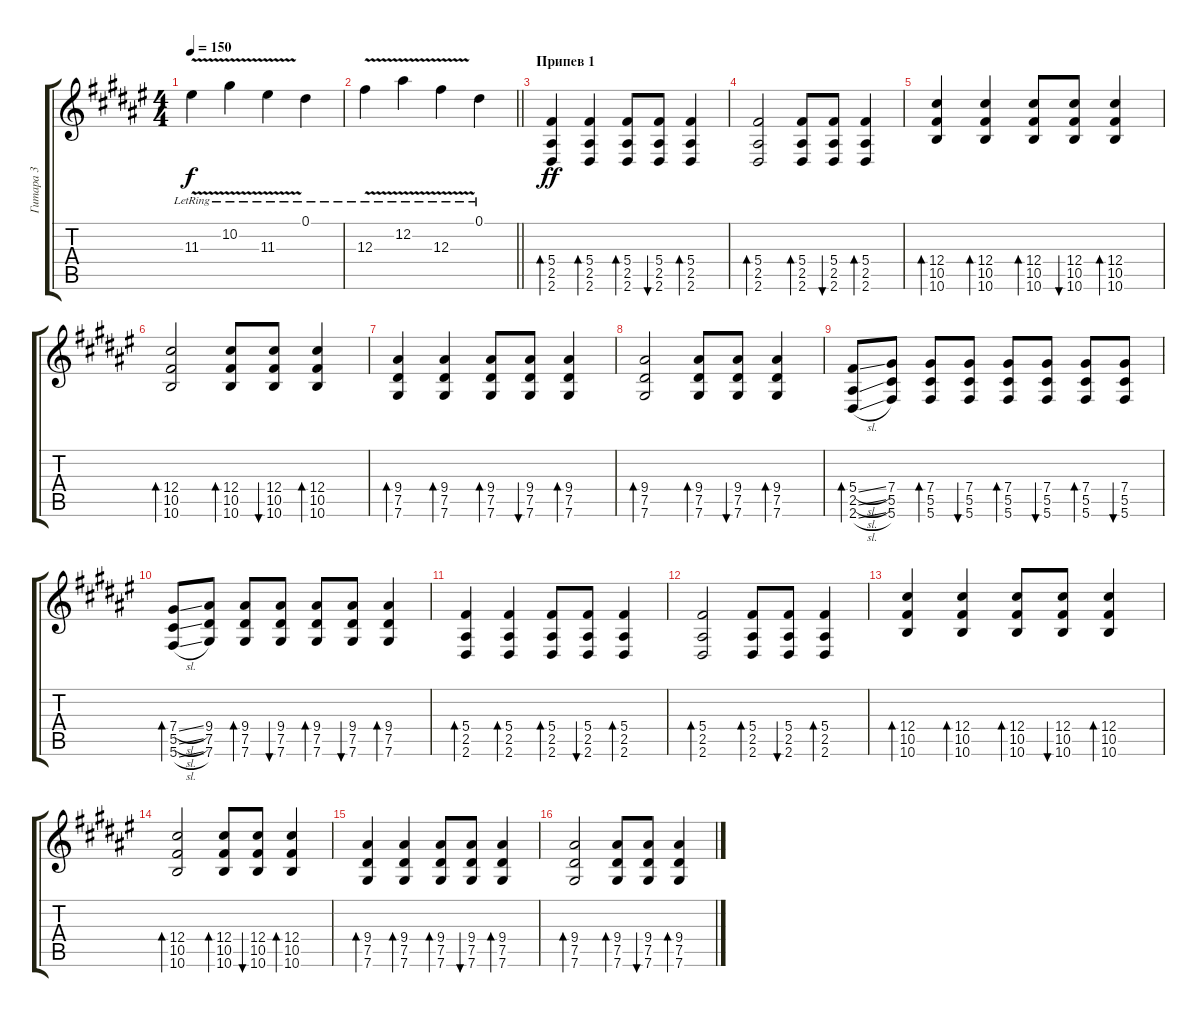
\track ("Гитара 3" "Гитара 3") {instrument electricguitarjazz}
\staff {score tabs}
\tuning (Eb4 Bb3 Gb3 Db3 Ab2 Db2) {hide}
\ts (4 4)
\tempo 150
\clef g2
\ks d#minor
11.3{v lr}.4{dy f} 10.2{v lr}.4 11.3{v lr}.4 0.1{lr}.4 |
\barLineRight lightlight
12.3{v lr}.4 12.2{v lr}.4 12.3{v lr}.4 0.1{lr}.4 |
\section ("" "Припев 1")
(5.4 2.5 2.6).4{bd 60 dy ff} (5.4 2.5 2.6).4{bd 60} (5.4 2.5 2.6).8{bd 60} (5.4 2.5 2.6).8{bu 60} (5.4 2.5 2.6).4{bd 60} |
(5.4 2.5 2.6).2{bd 60} (5.4 2.5 2.6).8{bd 60} (5.4 2.5 2.6).8{bu 60} (5.4 2.5 2.6).4{bd 60} |
(12.4 10.5 10.6).4{bd 60} (12.4 10.5 10.6).4{bd 60} (12.4 10.5 10.6).8{bd 60} (12.4 10.5 10.6).8{bu 60} (12.4 10.5 10.6).4{bd 60} |
(12.4 10.5 10.6).2{bd 60} (12.4 10.5 10.6).8{bd 60} (12.4 10.5 10.6).8{bu 60} (12.4 10.5 10.6).4{bd 60} |
(9.4 7.5 7.6).4{bd 60} (9.4 7.5 7.6).4{bd 60} (9.4 7.5 7.6).8{bd 60} (9.4 7.5 7.6).8{bu 60} (9.4 7.5 7.6).4{bd 60} |
(9.4 7.5 7.6).2{bd 60} (9.4 7.5 7.6).8{bd 60} (9.4 7.5 7.6).8{bu 60} (9.4 7.5 7.6).4{bd 60} |
(5.4{sl} 2.5{sl} 2.6{sl}).8{bd 60} (7.4 5.5 5.6).8 (7.4 5.5 5.6).8{bd 60} (7.4 5.5 5.6).8{bu 60} (7.4 5.5 5.6).8{bd 60} (7.4 5.5 5.6).8{bu 60} (7.4 5.5 5.6).8{bd 60} (7.4 5.5 5.6).8{bu 60} |
(7.4{sl} 5.5{sl} 5.6{sl}).8{bd 60} (9.4 7.5 7.6).8 (9.4 7.5 7.6).8{bd 60} (9.4 7.5 7.6).8{bu 60} (9.4 7.5 7.6).8{bd 60} (9.4 7.5 7.6).8{bu 60} (9.4 7.5 7.6).4{bd 60} |
(5.4 2.5 2.6).4{bd 60} (5.4 2.5 2.6).4{bd 60} (5.4 2.5 2.6).8{bd 60} (5.4 2.5 2.6).8{bu 60} (5.4 2.5 2.6).4{bd 60} |
(5.4 2.5 2.6).2{bd 60} (5.4 2.5 2.6).8{bd 60} (5.4 2.5 2.6).8{bu 60} (5.4 2.5 2.6).4{bd 60} |
(12.4 10.5 10.6).4{bd 60} (12.4 10.5 10.6).4{bd 60} (12.4 10.5 10.6).8{bd 60} (12.4 10.5 10.6).8{bu 60} (12.4 10.5 10.6).4{bd 60} |
(12.4 10.5 10.6).2{bd 60} (12.4 10.5 10.6).8{bd 60} (12.4 10.5 10.6).8{bu 60} (12.4 10.5 10.6).4{bd 60} |
(9.4 7.5 7.6).4{bd 60} (9.4 7.5 7.6).4{bd 60} (9.4 7.5 7.6).8{bd 60} (9.4 7.5 7.6).8{bu 60} (9.4 7.5 7.6).4{bd 60} |
(9.4 7.5 7.6).2{bd 60} (9.4 7.5 7.6).8{bd 60} (9.4 7.5 7.6).8{bu 60} (9.4 7.5 7.6).4{bd 60}
